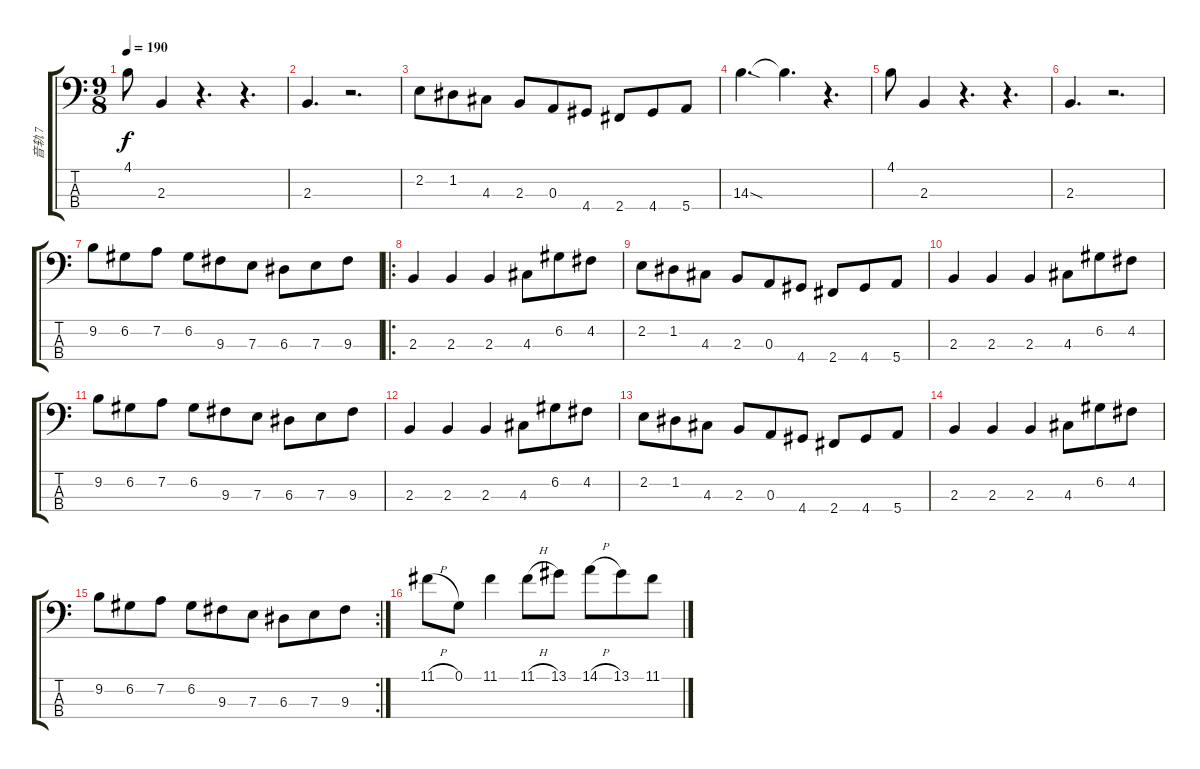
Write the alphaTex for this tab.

\track ("音轨 7" "音轨 7") {instrument electricbassfinger}
\staff {score tabs}
\tuning (G2 D2 A1 E1) {hide}
\ts (9 8)
\tempo 190
\clef f4
\ks c
4.1.8{dy f} 2.3.4 r.4{d} r.4{d} |
2.3.4{d} r.2{d} |
2.2.8 1.2.8 4.3.8 2.3.8 0.3.8 4.4.8 2.4.8 4.4.8 5.4.8 |
14.3{sod}.4{d} 14.3{t}.4{d} r.4{d} |
4.1.8 2.3.4 r.4{d} r.4{d} |
2.3.4{d} r.2{d} |
9.2.8 6.2.8 7.2.8 6.2.8 9.3.8 7.3.8 6.3.8 7.3.8 9.3.8 |
\ro
2.3.4 2.3.4 2.3.4 4.3.8 6.2.8 4.2.8 |
2.2.8 1.2.8 4.3.8 2.3.8 0.3.8 4.4.8 2.4.8 4.4.8 5.4.8 |
2.3.4 2.3.4 2.3.4 4.3.8 6.2.8 4.2.8 |
9.2.8 6.2.8 7.2.8 6.2.8 9.3.8 7.3.8 6.3.8 7.3.8 9.3.8 |
2.3.4 2.3.4 2.3.4 4.3.8 6.2.8 4.2.8 |
2.2.8 1.2.8 4.3.8 2.3.8 0.3.8 4.4.8 2.4.8 4.4.8 5.4.8 |
2.3.4 2.3.4 2.3.4 4.3.8 6.2.8 4.2.8 |
\rc 2
9.2.8 6.2.8 7.2.8 6.2.8 9.3.8 7.3.8 6.3.8 7.3.8 9.3.8 |
11.1{h}.8 0.1.8 11.1.4 11.1{h}.8 13.1.8 14.1{h}.8 13.1.8 11.1.8
